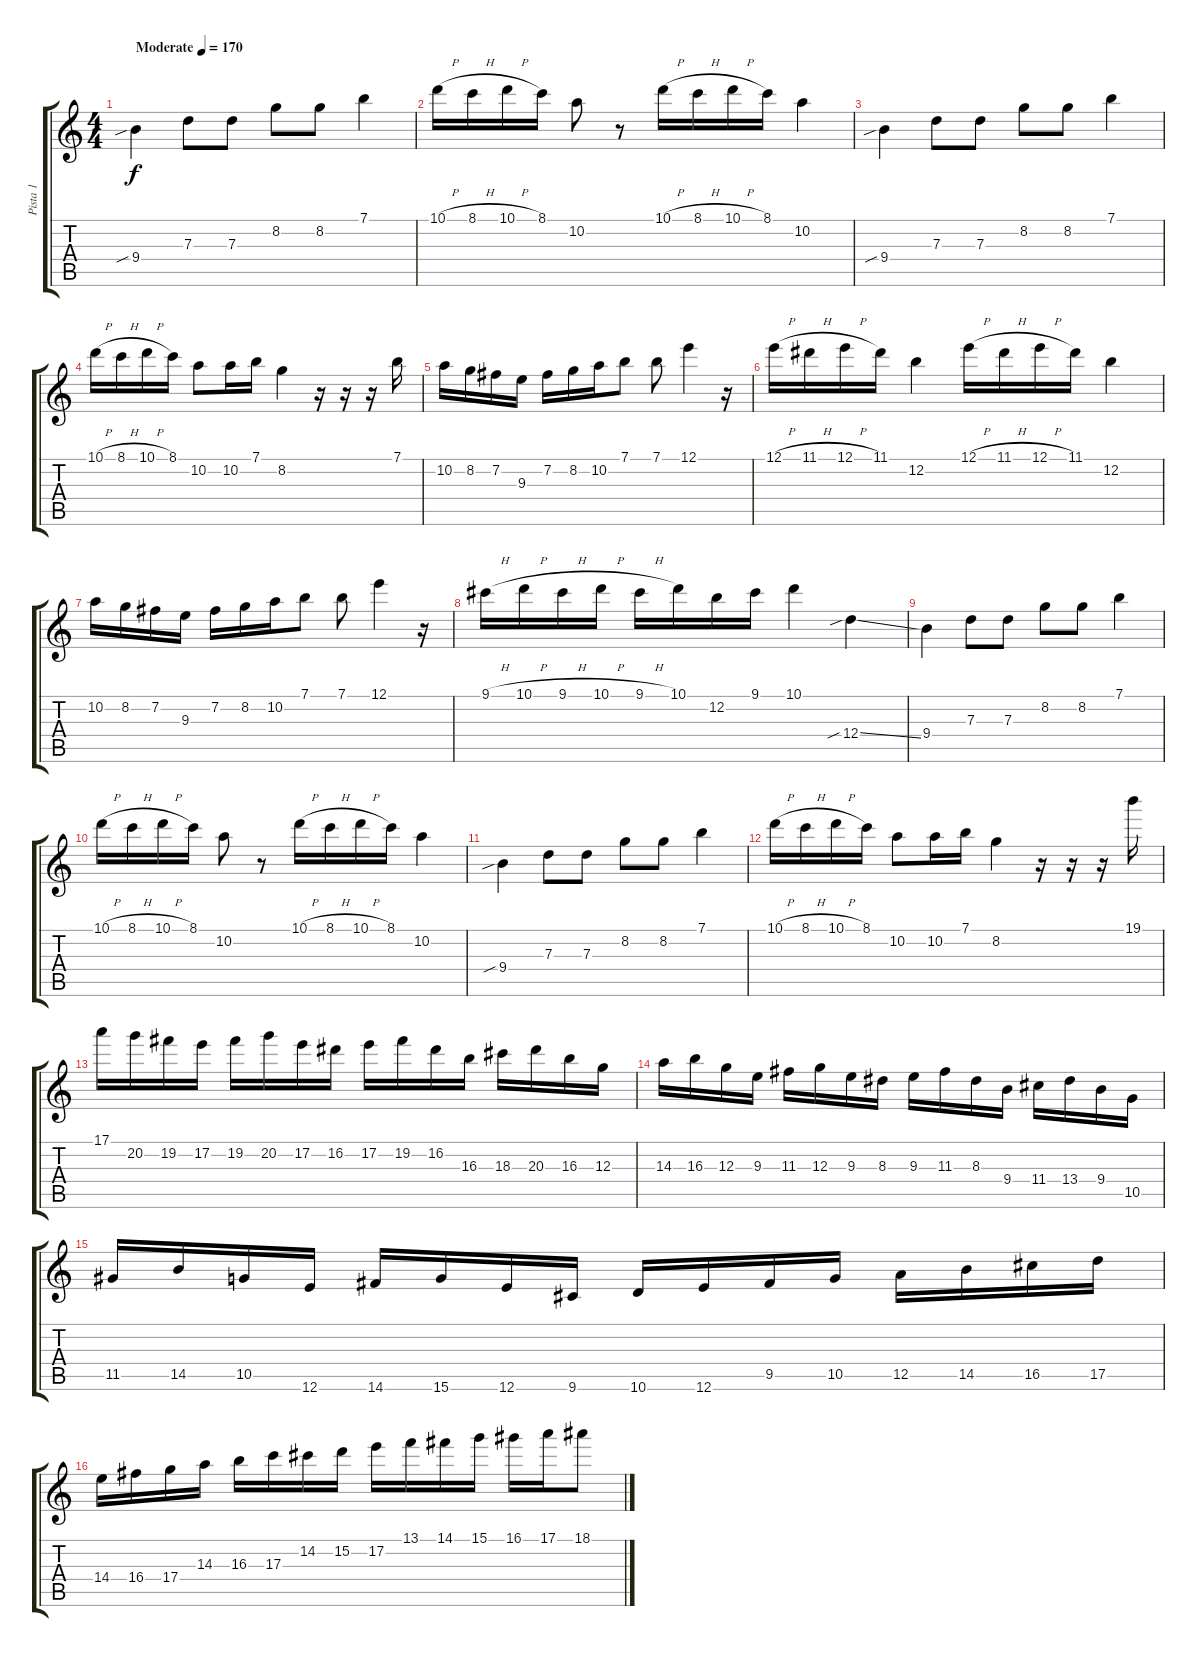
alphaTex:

\track ("Pista 1" "Pista 1") {instrument distortionguitar}
\staff {score tabs}
\tuning (E4 B3 G3 D3 A2 E2) {hide}
\ts (4 4)
\tempo (170 "Moderate")
\clef g2
\ks c
9.4{sib}.4{dy f instrument distortionguitar} 7.3.8 7.3.8 8.2.8 8.2.8 7.1.4 |
10.1{h}.16 8.1{h}.16 10.1{h}.16 8.1.16 10.2.8 r.8 10.1{h}.16 8.1{h}.16 10.1{h}.16 8.1.16 10.2.4 |
9.4{sib}.4 7.3.8 7.3.8 8.2.8 8.2.8 7.1.4 |
10.1{h}.16 8.1{h}.16 10.1{h}.16 8.1.16 10.2.8 10.2.16 7.1.16 8.2.4 r.16 r.16 r.16 7.1.16 |
10.2.16 8.2.16 7.2.16 9.3.16 7.2.16 8.2.16 10.2.16 7.1.8 7.1.8 12.1.4 r.16 |
12.1{h}.16 11.1{h}.16 12.1{h}.16 11.1.16 12.2.4 12.1{h}.16 11.1{h}.16 12.1{h}.16 11.1.16 12.2.4 |
10.2.16 8.2.16 7.2.16 9.3.16 7.2.16 8.2.16 10.2.16 7.1.8 7.1.8 12.1.4 r.16 |
9.1{h}.16 10.1{h}.16 9.1{h}.16 10.1{h}.16 9.1{h}.16 10.1.16 12.2.16 9.1.16 10.1.4 12.4{sib ss}.4 |
9.4.4 7.3.8 7.3.8 8.2.8 8.2.8 7.1.4 |
10.1{h}.16 8.1{h}.16 10.1{h}.16 8.1.16 10.2.8 r.8 10.1{h}.16 8.1{h}.16 10.1{h}.16 8.1.16 10.2.4 |
9.4{sib}.4 7.3.8 7.3.8 8.2.8 8.2.8 7.1.4 |
10.1{h}.16 8.1{h}.16 10.1{h}.16 8.1.16 10.2.8 10.2.16 7.1.16 8.2.4 r.16 r.16 r.16 19.1.16 |
17.1.16 20.2.16 19.2.16 17.2.16 19.2.16 20.2.16 17.2.16 16.2.16 17.2.16 19.2.16 16.2.16 16.3.16 18.3.16 20.3.16 16.3.16 12.3.16 |
14.3.16 16.3.16 12.3.16 9.3.16 11.3.16 12.3.16 9.3.16 8.3.16 9.3.16 11.3.16 8.3.16 9.4.16 11.4.16 13.4.16 9.4.16 10.5.16 |
11.5.16 14.5.16 10.5.16 12.6.16 14.6.16 15.6.16 12.6.16 9.6.16 10.6.16 12.6.16 9.5.16 10.5.16 12.5.16 14.5.16 16.5.16 17.5.16 |
14.4.16 16.4.16 17.4.16 14.3.16 16.3.16 17.3.16 14.2.16 15.2.16 17.2.16 13.1.16 14.1.16 15.1.16 16.1.16 17.1.16 18.1.8
